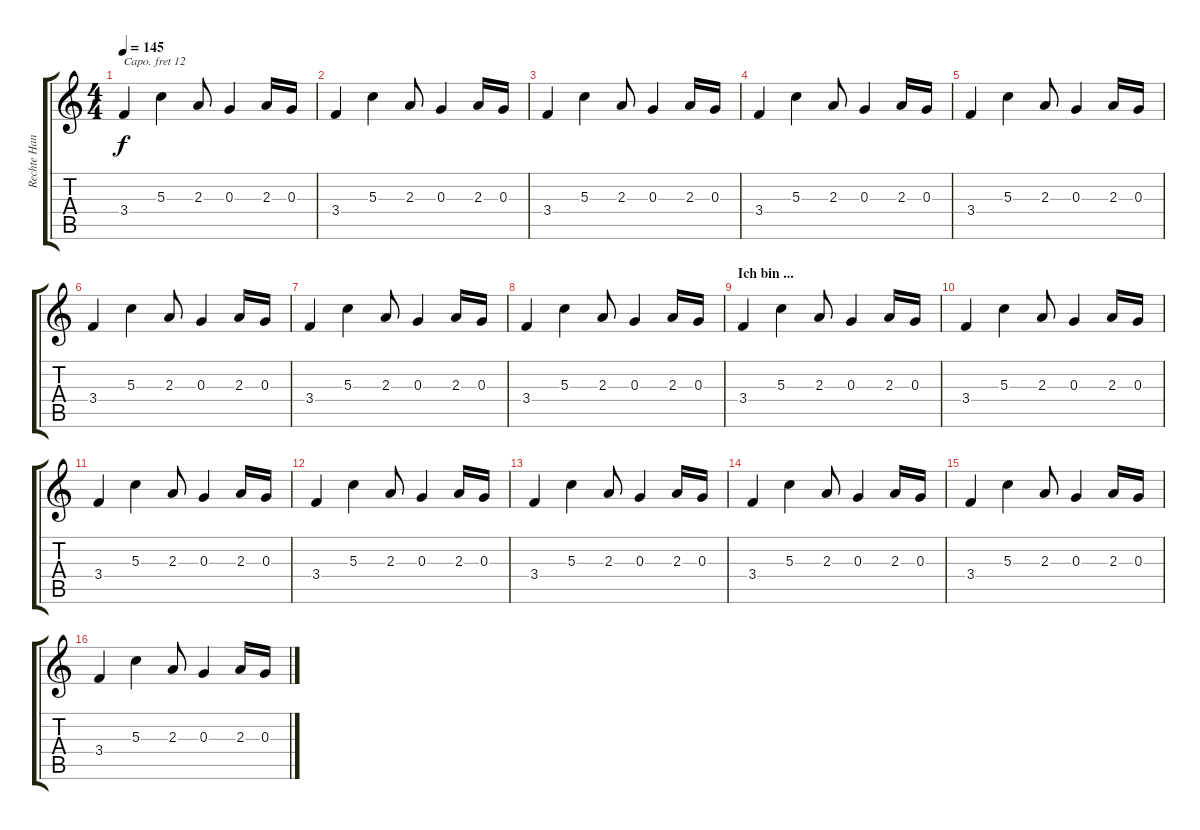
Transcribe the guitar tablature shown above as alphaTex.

\track ("Rechte Hand" "Rechte Han") {instrument electricgrandpiano}
\staff {score tabs}
\capo 12
\tuning (E4 B3 G3 D3 A2 E2) {hide}
\ts (4 4)
\tempo 145
\clef g2
\ks c
3.4.4{dy f} 5.3.4 2.3.8 0.3.4 2.3.16 0.3.16 |
3.4.4 5.3.4 2.3.8 0.3.4 2.3.16 0.3.16 |
3.4.4 5.3.4 2.3.8 0.3.4 2.3.16 0.3.16 |
3.4.4 5.3.4 2.3.8 0.3.4 2.3.16 0.3.16 |
3.4.4 5.3.4 2.3.8 0.3.4 2.3.16 0.3.16 |
3.4.4 5.3.4 2.3.8 0.3.4 2.3.16 0.3.16 |
3.4.4 5.3.4 2.3.8 0.3.4 2.3.16 0.3.16 |
3.4.4 5.3.4 2.3.8 0.3.4 2.3.16 0.3.16 |
\section ("" "Ich bin ...")
3.4.4 5.3.4 2.3.8 0.3.4 2.3.16 0.3.16 |
3.4.4 5.3.4 2.3.8 0.3.4 2.3.16 0.3.16 |
3.4.4 5.3.4 2.3.8 0.3.4 2.3.16 0.3.16 |
3.4.4 5.3.4 2.3.8 0.3.4 2.3.16 0.3.16 |
3.4.4 5.3.4 2.3.8 0.3.4 2.3.16 0.3.16 |
3.4.4 5.3.4 2.3.8 0.3.4 2.3.16 0.3.16 |
3.4.4 5.3.4 2.3.8 0.3.4 2.3.16 0.3.16 |
3.4.4 5.3.4 2.3.8 0.3.4 2.3.16 0.3.16
